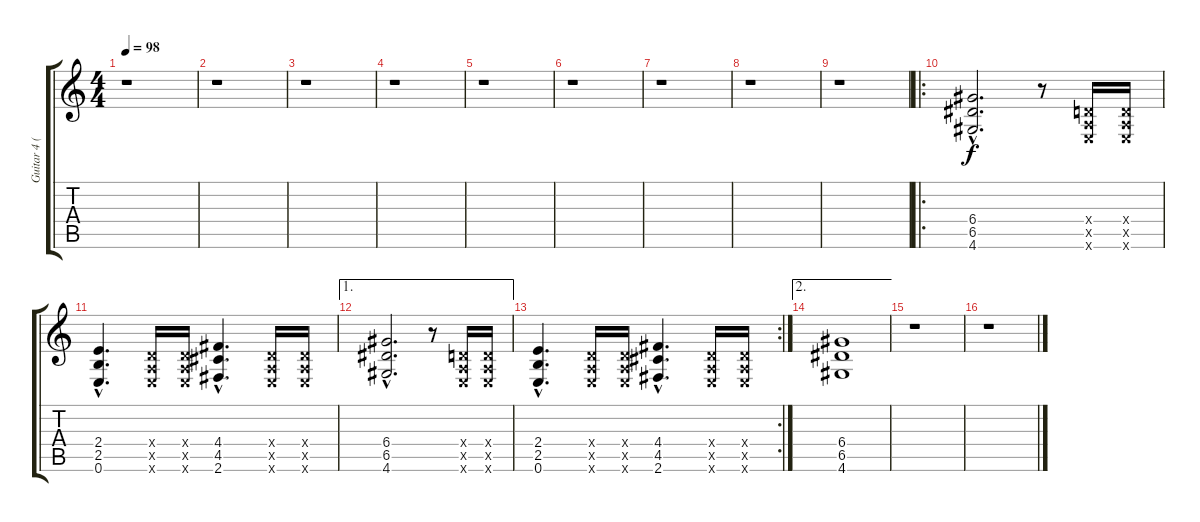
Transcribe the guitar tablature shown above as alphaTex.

\track ("Guitar 4 (Rhythm)" "Guitar 4 (") {instrument distortionguitar}
\staff {score tabs}
\tuning (E4 B3 G3 D3 A2 E2) {hide}
\ts (4 4)
\tempo 98
\clef g2
\ks c
r.1{dy f} |
r.1 |
r.1 |
r.1 |
r.1 |
r.1 |
r.1 |
r.1 |
r.1 |
\ro
(6.4{hac} 6.5{hac} 4.6{hac}).2{d} r.8 (0.4{x} 0.5{x} 0.6{x}).16 (0.4{x} 0.5{x} 0.6{x}).16 |
(2.4{hac} 2.5{hac} 0.6{hac}).4{d} (0.4{x} 0.5{x} 0.6{x}).16 (0.4{x} 0.5{x} 0.6{x}).16 (4.4{hac} 4.5{hac} 2.6{hac}).4{d} (0.4{x} 0.5{x} 0.6{x}).16 (0.4{x} 0.5{x} 0.6{x}).16 |
\ae 1
(6.4{hac} 6.5{hac} 4.6{hac}).2{d} r.8 (0.4{x} 0.5{x} 0.6{x}).16 (0.4{x} 0.5{x} 0.6{x}).16 |
\rc 2
(2.4{hac} 2.5{hac} 0.6{hac}).4{d} (0.4{x} 0.5{x} 0.6{x}).16 (0.4{x} 0.5{x} 0.6{x}).16 (4.4{hac} 4.5{hac} 2.6{hac}).4{d} (0.4{x} 0.5{x} 0.6{x}).16 (0.4{x} 0.5{x} 0.6{x}).16 |
\ae 2
(6.4 6.5 4.6).1 |
r.1 |
r.1
